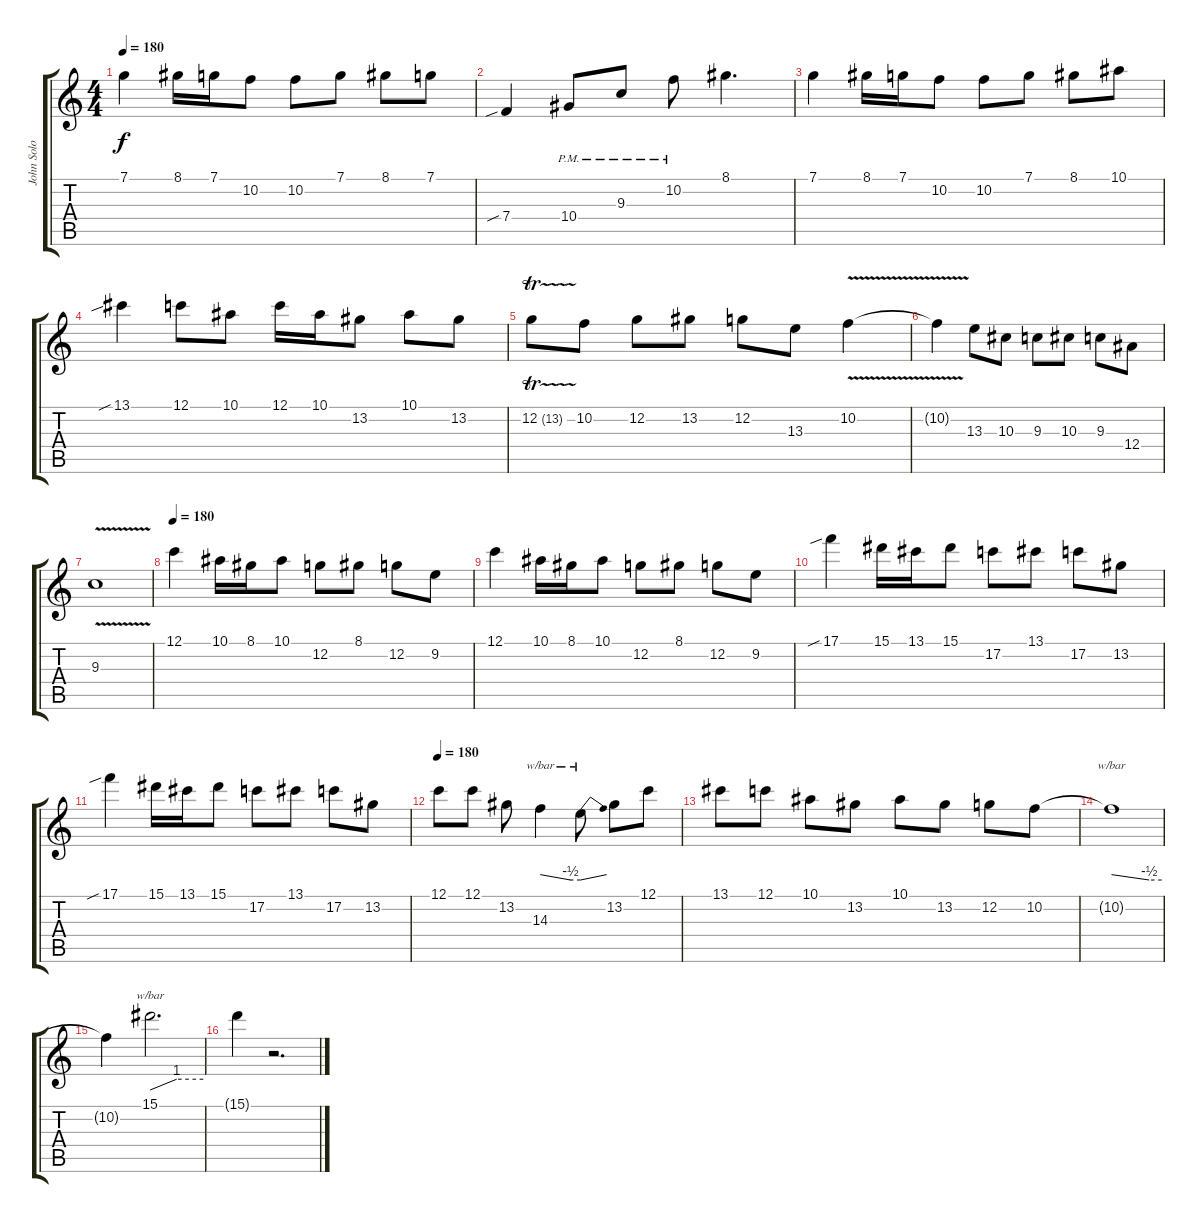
\track ("John Solo" "John Solo") {instrument distortionguitar}
\staff {score tabs}
\tuning (C4 G3 Eb3 Bb2 F2 C2) {hide}
\ts (4 4)
\tempo 180
\clef g2
\ks c
7.1.4{dy f} 8.1.16 7.1.16 10.2.8 10.2.8 7.1.8 8.1.8 7.1.8 |
7.4{sib}.4 10.4{pm}.8 9.3{pm}.8 10.2{pm}.8 8.1.4{d} |
7.1.4 8.1.16 7.1.16 10.2.8 10.2.8 7.1.8 8.1.8 10.1.8 |
13.1{sib}.4 12.1.8 10.1.8 12.1.16 10.1.16 13.2.8 10.1.8 13.2.8 |
12.2{tr (13 16)}.8 10.2.8 12.2.8 13.2.8 12.2.8 13.3.8 10.2{v}.4 |
10.2{t}.4 13.3.8 10.3.8 9.3.8 10.3.8 9.3.8 12.4.8 |
9.3{v}.1 |
\tempo 180
12.1.4 10.1.16 8.1.16 10.1.8 12.2.8 8.1.8 12.2.8 9.2.8 |
12.1.4 10.1.16 8.1.16 10.1.8 12.2.8 8.1.8 12.2.8 9.2.8 |
17.1{sib}.4 15.1.16 13.1.16 15.1.8 17.2.8 13.1.8 17.2.8 13.2.8 |
17.1{sib}.4 15.1.16 13.1.16 15.1.8 17.2.8 13.1.8 17.2.8 13.2.8 |
\tempo 180
12.1.8 12.1.8 13.2.8 14.3.4{tbe (custom default 0 0 45 -2 60 -2)} 14.3{t}.8{tbe (dive default 0 -2 60 0)} 13.2.8 12.1.8 |
13.1.8 12.1.8 10.1.8 13.2.8 10.1.8 13.2.8 12.2.8 10.2.8 |
10.2{t}.1{tbe (custom default 0 0 45 -2 60 -2)} |
10.2{t}.4 15.1.2{d tbe (custom default 0 0 30 4 60 4)} |
15.1{t}.4 r.2{d}
